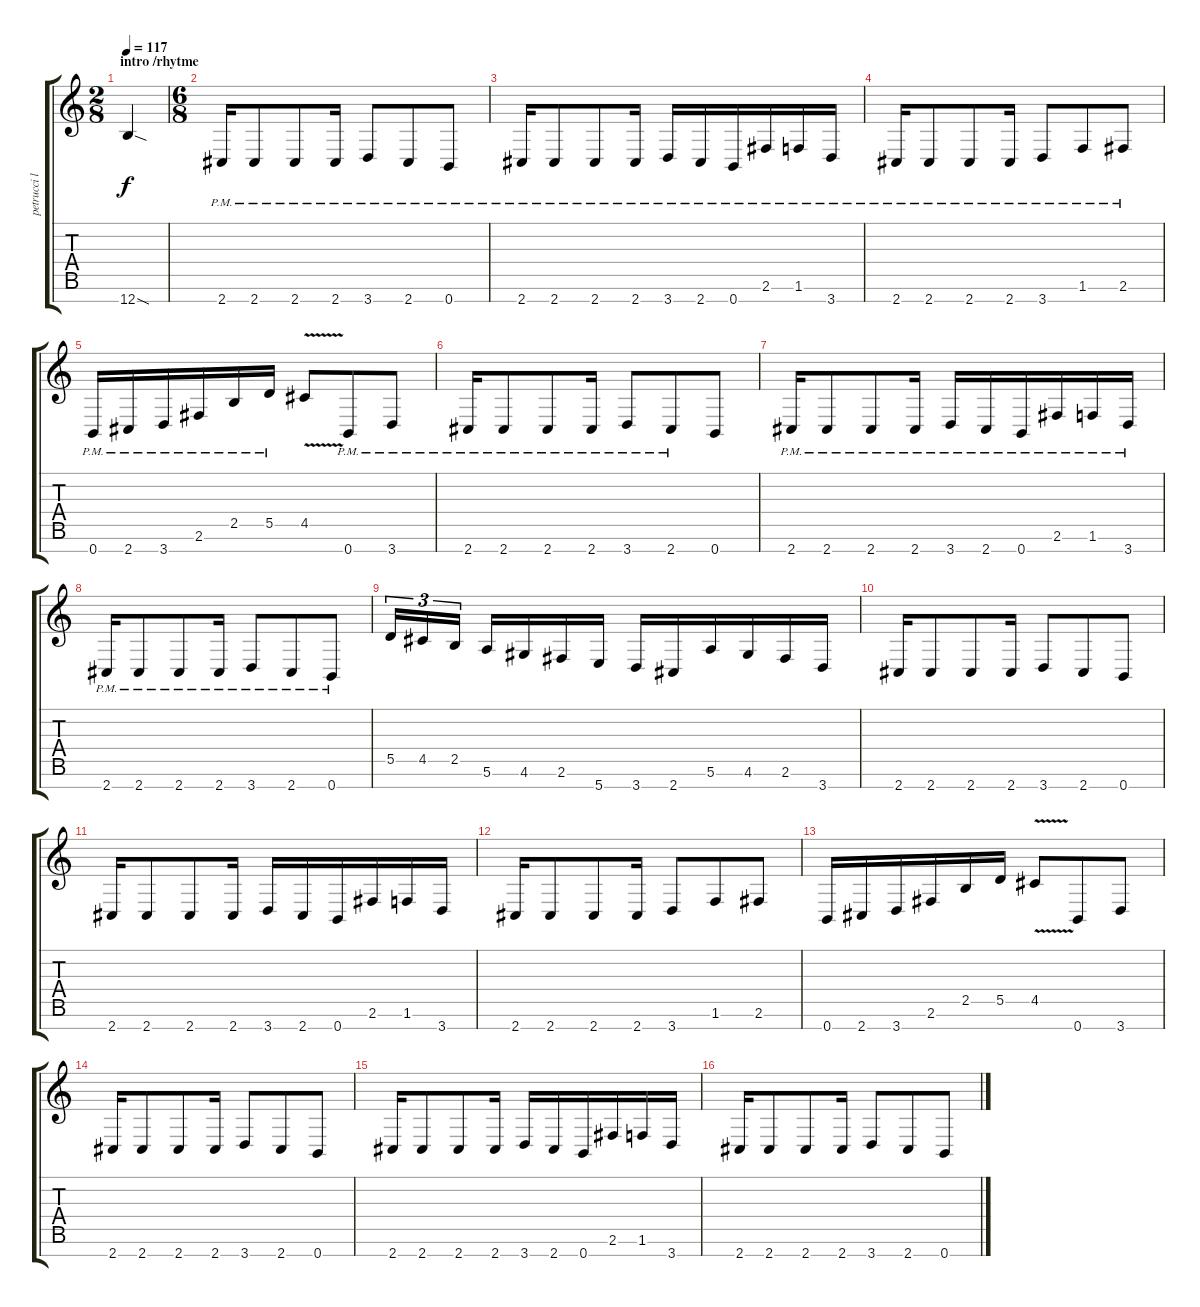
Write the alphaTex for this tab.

\track ("petrucci lead 7str." "petrucci l") {instrument distortionguitar}
\staff {score tabs}
\tuning (E4 B3 G3 D3 A2 E2 B1) {hide}
\ts (2 8)
\section ("" "intro /rhytme")
\tempo 117
\clef g2
\ks c
12.7{sod}.4{dy f instrument distortionguitar} |
\ts (6 8)
2.7{pm}.16 2.7{pm}.8 2.7{pm}.8 2.7{pm}.16 3.7{pm}.8 2.7{pm}.8 0.7{pm}.8 |
2.7{pm}.16 2.7{pm}.8 2.7{pm}.8 2.7{pm}.16 3.7{pm}.16 2.7{pm}.16 0.7{pm}.16 2.6{pm}.16 1.6{pm}.16 3.7{pm}.16 |
2.7{pm}.16 2.7{pm}.8 2.7{pm}.8 2.7{pm}.16 3.7{pm}.8 1.6{pm}.8 2.6{pm}.8 |
0.7{pm}.16 2.7{pm}.16 3.7{pm}.16 2.6{pm}.16 2.5{pm}.16 5.5{pm}.16 4.5{v}.8 0.7{pm}.8 3.7{pm}.8 |
2.7{pm}.16 2.7{pm}.8 2.7{pm}.8 2.7{pm}.16 3.7{pm}.8 2.7{pm}.8 0.7.8 |
2.7{pm}.16 2.7{pm}.8 2.7{pm}.8 2.7{pm}.16 3.7{pm}.16 2.7{pm}.16 0.7{pm}.16 2.6{pm}.16 1.6{pm}.16 3.7{pm}.16 |
2.7{pm}.16 2.7{pm}.8 2.7{pm}.8 2.7{pm}.16 3.7{pm}.8 2.7{pm}.8 0.7{pm}.8 |
5.5.16{tu (3 2)} 4.5.16{tu (3 2)} 2.5.16{tu (3 2)} 5.6.16 4.6.16 2.6.16 5.7.16 3.7.16 2.7.16 5.6.16 4.6.16 2.6.16 3.7.16 |
2.7.16 2.7.8 2.7.8 2.7.16 3.7.8 2.7.8 0.7.8 |
2.7.16 2.7.8 2.7.8 2.7.16 3.7.16 2.7.16 0.7.16 2.6.16 1.6.16 3.7.16 |
2.7.16 2.7.8 2.7.8 2.7.16 3.7.8 1.6.8 2.6.8 |
0.7.16 2.7.16 3.7.16 2.6.16 2.5.16 5.5.16 4.5{v}.8 0.7.8 3.7.8 |
2.7.16 2.7.8 2.7.8 2.7.16 3.7.8 2.7.8 0.7.8 |
2.7.16 2.7.8 2.7.8 2.7.16 3.7.16 2.7.16 0.7.16 2.6.16 1.6.16 3.7.16 |
2.7.16 2.7.8 2.7.8 2.7.16 3.7.8 2.7.8 0.7.8
